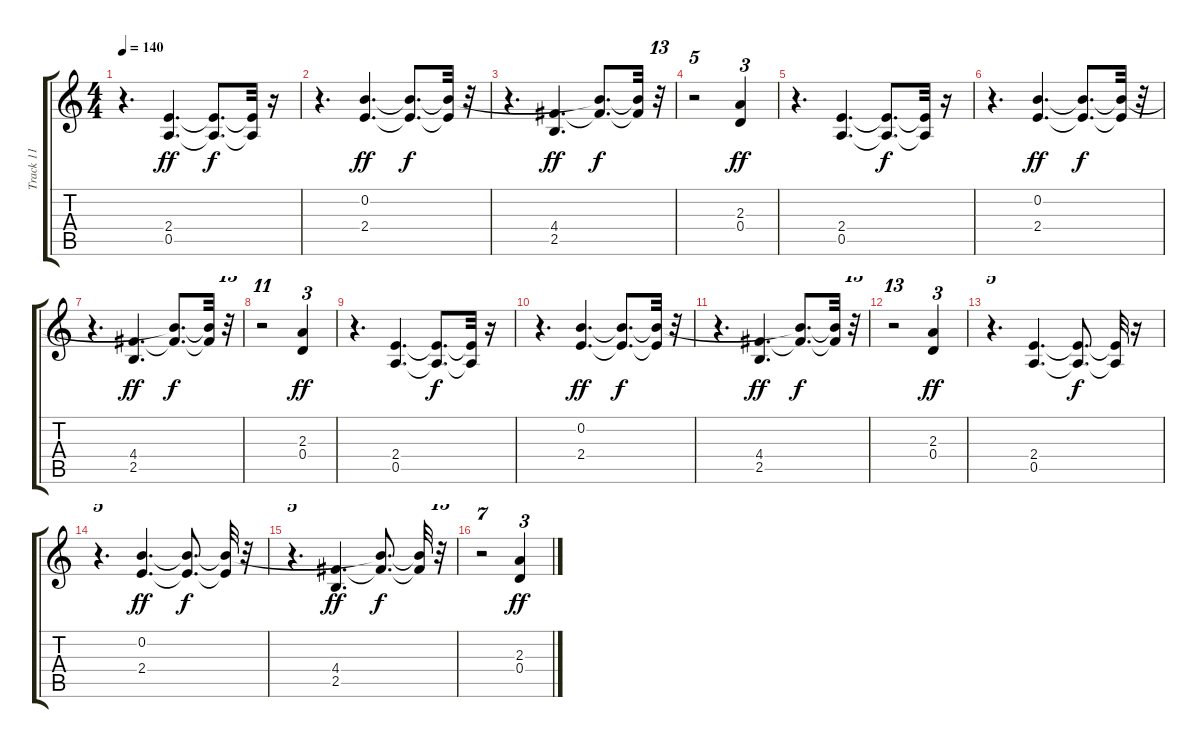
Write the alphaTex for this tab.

\track ("Track 11" "Track 11") {instrument acousticguitarsteel}
\staff {score tabs}
\tuning (E4 B3 G3 D3 A2 E2) {hide}
\ts (4 4)
\tempo 140
\clef g2
\ks c
r.4{d dy ff} (2.4 0.5).4{d} (2.4{t} 0.5{t}).8{d dy f} (2.4{t} 0.5{t}).32 r.16 |
r.4{d} (0.2 2.4).4{d dy ff} (0.2{t} 2.4{t}).8{d dy f} (0.2{t} 2.4{t}).32 r.32 |
r.4{d} (4.4 2.5).4{d dy ff} (0.2{t} 4.4{t}).8{d dy f} (0.2{t} 4.4{t}).32 r.32{tu (13 8)} |
r.2{tu (5 4)} (2.3 0.4).4{tu (3 2) dy ff} |
r.4{d} (2.4 0.5).4{d} (2.4{t} 0.5{t}).8{d dy f} (2.4{t} 0.5{t}).32 r.16 |
r.4{d} (0.2 2.4).4{d dy ff} (0.2{t} 2.4{t}).8{d dy f} (0.2{t} 2.4{t}).32 r.32 |
r.4{d} (4.4 2.5).4{d dy ff} (0.2{t} 4.4{t}).8{d dy f} (0.2{t} 4.4{t}).32 r.32{tu (13 8)} |
r.2{tu (11 8)} (2.3 0.4).4{tu (3 2) dy ff} |
r.4{d} (2.4 0.5).4{d} (2.4{t} 0.5{t}).8{d dy f} (2.4{t} 0.5{t}).32 r.16 |
r.4{d} (0.2 2.4).4{d dy ff} (0.2{t} 2.4{t}).8{d dy f} (0.2{t} 2.4{t}).32 r.32 |
r.4{d} (4.4 2.5).4{d dy ff} (0.2{t} 4.4{t}).8{d dy f} (0.2{t} 4.4{t}).32 r.32{tu (13 8)} |
r.2{tu (13 8)} (2.3 0.4).4{tu (3 2) dy ff} |
r.4{d tu (5 4)} (2.4 0.5).4{d} (2.4{t} 0.5{t}).8{d dy f} (2.4{t} 0.5{t}).32 r.16 |
r.4{d tu (5 4)} (0.2 2.4).4{d dy ff} (0.2{t} 2.4{t}).8{d dy f} (0.2{t} 2.4{t}).32 r.32 |
r.4{d tu (5 4)} (4.4 2.5).4{d dy ff} (0.2{t} 4.4{t}).8{d dy f} (0.2{t} 4.4{t}).32 r.32{tu (13 8)} |
r.2{tu (7 4)} (2.3 0.4).4{tu (3 2) dy ff}
